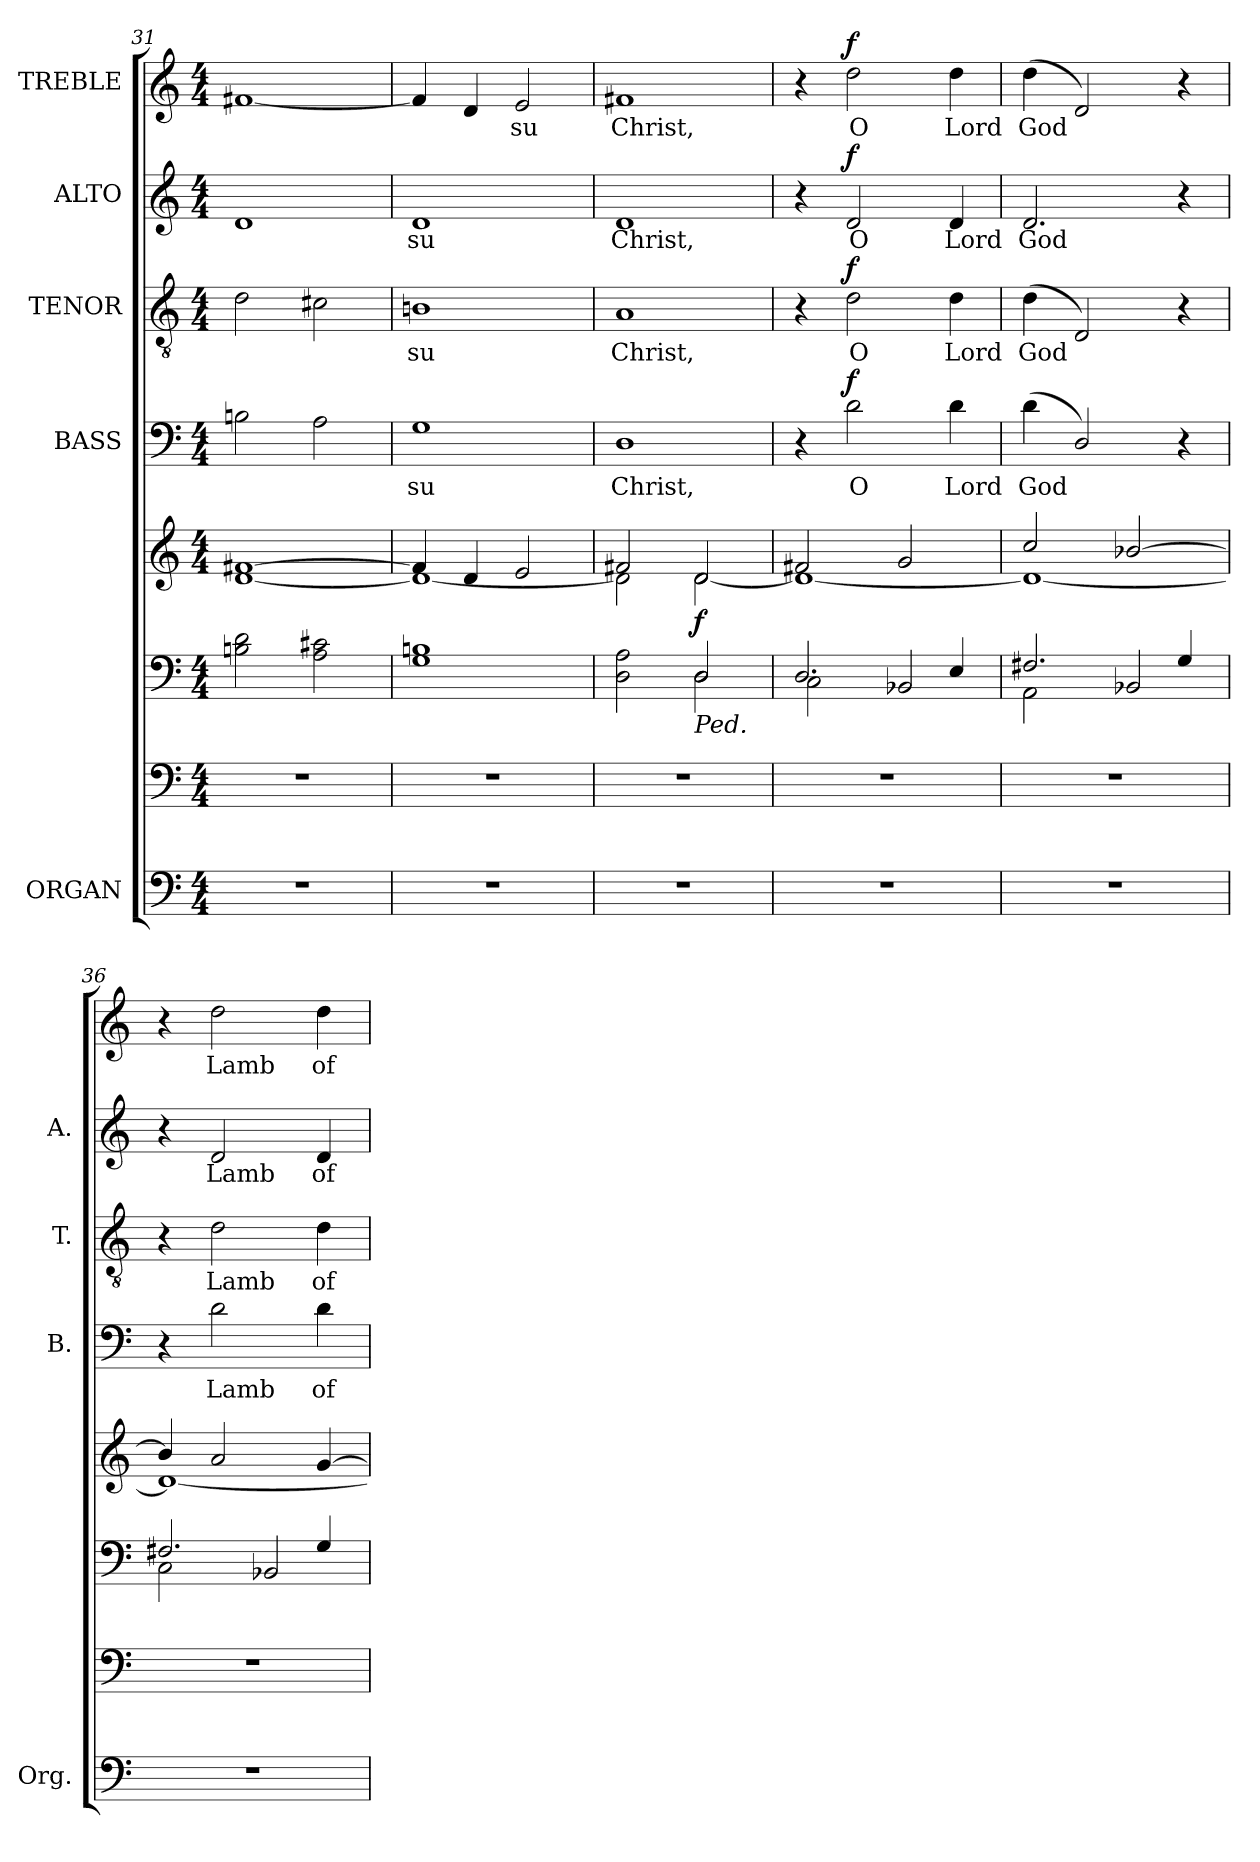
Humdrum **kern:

**kern	**kern	**kern	**kern	**dynam	**kern	**text	**dynam	**kern	**text	**dynam	**kern	**text	**dynam	**kern	**text	**dynam
*part5	*part5	*part5	*part5	*part5	*part4	*part4	*part4	*part3	*part3	*part3	*part2	*part2	*part2	*part1	*part1	*part1
*staff8	*staff7	*staff6	*staff5	*staff5/6/7/8	*staff4	*staff4	*staff4	*staff3	*staff3	*staff3	*staff2	*staff2	*staff2	*staff1	*staff1	*staff1
*I"ORGAN	*	*	*	*	*I"BASS	*	*	*I"TENOR	*	*	*I"ALTO	*	*	*I"TREBLE	*	*
*I'Org.	*	*	*	*	*I'B.	*	*	*I'T.	*	*	*I'A.	*	*	*	*	*
*clefF4	*clefF4	*clefF4	*clefG2	*	*clefF4	*	*	*clefGv2	*	*	*clefG2	*	*	*clefG2	*	*
*	*	*	*	*	*	*	*	*ITrd7c12	*	*	*	*	*	*	*	*
*k[]	*k[]	*k[]	*k[]	*	*k[]	*	*	*k[]	*	*	*k[]	*	*	*k[]	*	*
*C:	*C:	*C:	*C:	*	*C:	*	*	*C:	*	*	*C:	*	*	*C:	*	*
*M4/4	*M4/4	*M4/4	*M4/4	*	*M4/4	*	*	*M4/4	*	*	*M4/4	*	*	*M4/4	*	*
=31	=31	=31	=31	=31	=31	=31	=31	=31	=31	=31	=31	=31	=31	=31	=31	=31
*	*	*	*^	*	*	*	*	*	*	*	*	*	*	*	*	*
1r	1r	2Bni\ 2di	[1f#Xi	[1di	.	2Bni\	.	.	2Di\	.	.	1di	.	.	[1f#Xi	.	.
.	.	2Ai\ 2c#Xi	.	.	.	2Ai\	.	.	2C#Xi\	.	.	.	.	.	.	.	.
=32	=32	=32	=32	=32	=32	=32	=32	=32	=32	=32	=32	=32	=32	=32	=32	=32	=32
!	!	!	!	!	!	!	!LO:LY:b:color=#000000	!	!	!	!	!	!	!	!	!	!
!	!	!	!	!	!	!	!	!	!	!LO:LY:b:color=#000000	!	!	!	!	!	!	!
!	!	!	!	!	!	!	!	!	!	!	!	!	!LO:LY:b:color=#000000	!	!	!	!
1r	1r	1Gi 1Bni	4f#i/]	1di_	.	1Gi	-su	.	1BBni	-su	.	1di	-su	.	4f#i/]	.	.
.	.	.	4di/	.	.	.	.	.	.	.	.	.	.	.	4di/	.	.
!	!	!	!	!	!	!	!	!	!	!	!	!	!	!	!	!LO:LY:b:color=#000000	!
.	.	.	2ei/	.	.	.	.	.	.	.	.	.	.	.	2ei/	-su	.
=33	=33	=33	=33	=33	=33	=33	=33	=33	=33	=33	=33	=33	=33	=33	=33	=33	=33
*	*	*^	*	*	*	*	*	*	*	*	*	*	*	*	*	*	*
!	!	!	!	!	!	!	!	!LO:LY:b:color=#000000	!	!	!	!	!	!	!	!	!	!
!	!	!	!	!	!	!	!	!	!	!	!LO:LY:b:color=#000000	!	!	!	!	!	!	!
!	!	!	!	!	!	!	!	!	!	!	!	!	!	!LO:LY:b:color=#000000	!	!	!	!
!	!	!	!	!	!	!	!	!	!	!	!	!	!	!	!	!	!LO:LY:b:color=#000000	!
1r	1r	2Di\ 2Ai	2ryy	2f#Xi/	2di\]	.	1Di	Christ,	.	1AAi	Christ,	.	1di	Christ,	.	1f#Xi	Christ,	.
!	!	!LO:TX:b:i:t=Ped.	!	!	!	!	!	!	!	!	!	!	!	!	!	!	!	!
.	.	2Di/	2Di\	2di/	[2di\	f	.	.	.	.	.	.	.	.	.	.	.	.
=34	=34	=34	=34	=34	=34	=34	=34	=34	=34	=34	=34	=34	=34	=34	=34	=34	=34	=34
1r	1r	2.Di/	2Ci\	2f#Xi/	1di_	.	4r	.	.	4r	.	.	4r	.	.	4r	.	.
!	!	!	!	!	!	!	!	!LO:LY:b:color=#000000	!	!	!	!	!	!	!	!	!	!
!	!	!	!	!	!	!	!	!	!	!	!LO:LY:b:color=#000000	!	!	!	!	!	!	!
!	!	!	!	!	!	!	!	!	!	!	!	!	!	!LO:LY:b:color=#000000	!	!	!	!
!	!	!	!	!	!	!	!	!	!	!	!	!	!	!	!	!	!LO:LY:b:color=#000000	!
.	.	.	.	.	.	.	2di\	O	f	2Di\	O	f	2di/	O	f	2ddi\	O	f
.	.	.	2BB-i/	2gi/	.	.	.	.	.	.	.	.	.	.	.	.	.	.
!	!	!	!	!	!	!	!	!LO:LY:b:color=#000000	!	!	!	!	!	!	!	!	!	!
!	!	!	!	!	!	!	!	!	!	!	!LO:LY:b:color=#000000	!	!	!	!	!	!	!
!	!	!	!	!	!	!	!	!	!	!	!	!	!	!LO:LY:b:color=#000000	!	!	!	!
!	!	!	!	!	!	!	!	!	!	!	!	!	!	!	!	!	!LO:LY:b:color=#000000	!
.	.	4Ei/	.	.	.	.	4di\	Lord	.	4Di\	Lord	.	4di/	Lord	.	4ddi\	Lord	.
!!LO:LB:g=z
=35	=35	=35	=35	=35	=35	=35	=35	=35	=35	=35	=35	=35	=35	=35	=35	=35	=35	=35
!	!	!	!	!	!	!	!	!LO:LY:b:color=#000000	!	!	!	!	!	!	!	!	!	!
!	!	!	!	!	!	!	!	!	!	!	!LO:LY:b:color=#000000	!	!	!	!	!	!	!
!	!	!	!	!	!	!	!	!	!	!	!	!	!	!LO:LY:b:color=#000000	!	!	!	!
!	!	!	!	!	!	!	!	!	!	!	!	!	!	!	!	!	!LO:LY:b:color=#000000	!
1r	1r	2.F#Xi/	2AAi\	2cci/	1di_	.	(4di\	God	.	(4Di\	God	.	2.di/	God	.	(4ddi\	God	.
.	.	.	.	.	.	.	2Di/)	.	.	2DDi/)	.	.	.	.	.	2di/)	.	.
.	.	.	2BB-i/	[2b-i/	.	.	.	.	.	.	.	.	.	.	.	.	.	.
.	.	4Gi/	.	.	.	.	4r	.	.	4r	.	.	4r	.	.	4r	.	.
=36	=36	=36	=36	=36	=36	=36	=36	=36	=36	=36	=36	=36	=36	=36	=36	=36	=36	=36
1r	1r	2.F#Xi/	2Ci\	4b-i/]	1di_	.	4r	.	.	4r	.	.	4r	.	.	4r	.	.
!	!	!	!	!	!	!	!	!LO:LY:b:color=#000000	!	!	!	!	!	!	!	!	!	!
!	!	!	!	!	!	!	!	!	!	!	!LO:LY:b:color=#000000	!	!	!	!	!	!	!
!	!	!	!	!	!	!	!	!	!	!	!	!	!	!LO:LY:b:color=#000000	!	!	!	!
!	!	!	!	!	!	!	!	!	!	!	!	!	!	!	!	!	!LO:LY:b:color=#000000	!
.	.	.	.	2ai/	.	.	2di\	Lamb	.	2Di\	Lamb	.	2di/	Lamb	.	2ddi\	Lamb	.
.	.	.	2BB-i/	.	.	.	.	.	.	.	.	.	.	.	.	.	.	.
!	!	!	!	!	!	!	!	!LO:LY:b:color=#000000	!	!	!	!	!	!	!	!	!	!
!	!	!	!	!	!	!	!	!	!	!	!LO:LY:b:color=#000000	!	!	!	!	!	!	!
!	!	!	!	!	!	!	!	!	!	!	!	!	!	!LO:LY:b:color=#000000	!	!	!	!
!	!	!	!	!	!	!	!	!	!	!	!	!	!	!	!	!	!LO:LY:b:color=#000000	!
.	.	4Gi/	.	[4gi/	.	.	4di\	of	.	4Di\	of	.	4di/	of	.	4ddi\	of	.
*	*	*v	*v	*	*	*	*	*	*	*	*	*	*	*	*	*	*	*
*	*	*	*v	*v	*	*	*	*	*	*	*	*	*	*	*	*	*
=	=	=	=	=	=	=	=	=	=	=	=	=	=	=	=	=
*-	*-	*-	*-	*-	*-	*-	*-	*-	*-	*-	*-	*-	*-	*-	*-	*-
